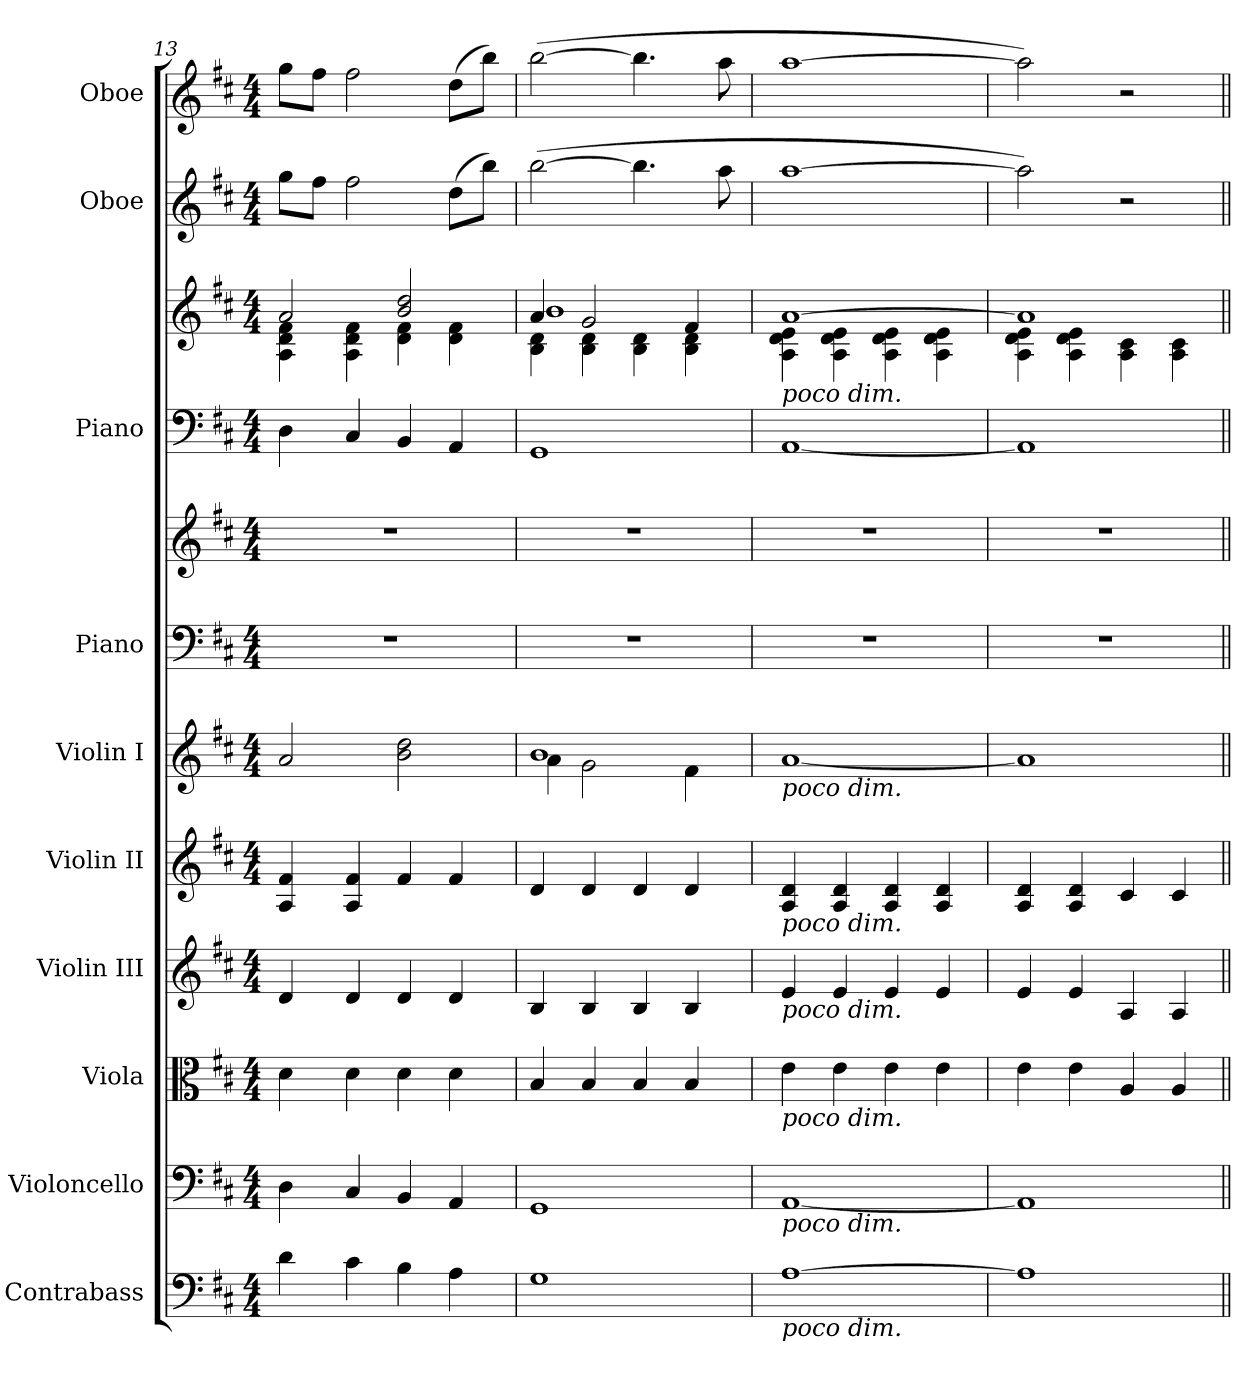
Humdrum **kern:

**kern	**kern	**kern	**kern	**kern	**kern	**kern	**kern	**kern	**kern	**kern	**kern
*part10	*part9	*part8	*part7	*part6	*part5	*part4	*part4	*part3	*part3	*part2	*part1
*staff12	*staff11	*staff10	*staff9	*staff8	*staff7	*staff6	*staff5	*staff4	*staff3	*staff2	*staff1
*I"Contrabass	*I"Violoncello	*I"Viola	*I"Violin III	*I"Violin II	*I"Violin I	*I"Piano	*	*I"Piano	*	*I"Oboe	*I"Oboe
*I'Cb.	*I'Vc.	*I'Vla.	*I'Vln. III	*I'Vln. II	*I'Vln. I	*I'Pno.	*	*I'Pno.	*	*I'Ob.	*I'Ob.
!!LO:LB:g=z
*clefF4	*clefF4	*clefC3	*clefG2	*clefG2	*clefG2	*clefF4	*clefG2	*clefF4	*clefG2	*clefG2	*clefG2
*ITrd7c12	*	*	*	*	*	*	*	*	*	*	*
*k[f#c#]	*k[f#c#]	*k[f#c#]	*k[f#c#]	*k[f#c#]	*k[f#c#]	*k[f#c#]	*k[f#c#]	*k[f#c#]	*k[f#c#]	*k[f#c#]	*k[f#c#]
*M4/4	*M4/4	*M4/4	*M4/4	*M4/4	*M4/4	*M4/4	*M4/4	*M4/4	*M4/4	*M4/4	*M4/4
=13	=13	=13	=13	=13	=13	=13	=13	=13	=13	=13	=13
*	*	*	*	*	*	*	*	*	*^	*	*
4D\	4D\	4d\	4d/	4A/ 4f#/	2a/	1r	1r	4D\	2a/	4A\ 4d\ 4f#\	8gg\L	8gg\L
.	.	.	.	.	.	.	.	.	.	.	8ff#\J	8ff#\J
4C#\	4C#/	4d\	4d/	4A/ 4f#/	.	.	.	4C#/	.	4A\ 4d\ 4f#\	2ff#\	2ff#\
4BB\	4BB/	4d\	4d/	4f#/	2b\ 2dd\	.	.	4BB/	2b/ 2dd/	4d\ 4f#\	.	.
4AA\	4AA/	4d\	4d/	4f#/	.	.	.	4AA/	.	4d\ 4f#\	(>8dd\L	(>8dd\L
.	.	.	.	.	.	.	.	.	.	.	8bb\J)	8bb\J)
=14	=14	=14	=14	=14	=14	=14	=14	=14	=14	=14	=14	=14
*	*	*	*	*	*^	*	*	*	*	*^	*	*
1GG	1GG	4B/	4B/	4d/	1b	4a\	1r	1r	1GG	4a/	4B\ 4d\	1b	(>[2bb\	(>[2bb\
.	.	4B/	4B/	4d/	.	2g\	.	.	.	2g/	4B\ 4d\	.	.	.
.	.	4B/	4B/	4d/	.	.	.	.	.	.	4B\ 4d\	.	4.bb\]	4.bb\]
.	.	4B/	4B/	4d/	.	4f#\	.	.	.	4f#/	4B\ 4d\	.	.	.
.	.	.	.	.	.	.	.	.	.	.	.	.	8aa\	8aa\
*	*	*	*	*	*v	*v	*	*	*	*	*v	*v	*	*
=15	=15	=15	=15	=15	=15	=15	=15	=15	=15	=15	=15	=15
!	!	!	!	!	!	!	!	!LO:TX:a:i:t=poco dim.	!	!	!	!
!	!	!	!	!	!LO:TX:b:i:t=poco dim.	!	!	!	!	!	!	!
!	!	!	!	!LO:TX:b:i:t=poco dim.	!	!	!	!	!	!	!	!
!	!	!	!LO:TX:b:i:t=poco dim.	!	!	!	!	!	!	!	!	!
!	!	!LO:TX:b:i:t=poco dim.	!	!	!	!	!	!	!	!	!	!
!	!LO:TX:b:i:t=poco dim.	!	!	!	!	!	!	!	!	!	!	!
!LO:TX:b:i:t=poco dim.	!	!	!	!	!	!	!	!	!	!	!	!
[1AA	[1AA	4e\	4e/	4A/ 4d/	[1a	1r	1r	[1AA	[1a	4A\ 4d\ 4e\	[1aa	[1aa
.	.	4e\	4e/	4A/ 4d/	.	.	.	.	.	4A\ 4d\ 4e\	.	.
.	.	4e\	4e/	4A/ 4d/	.	.	.	.	.	4A\ 4d\ 4e\	.	.
.	.	4e\	4e/	4A/ 4d/	.	.	.	.	.	4A\ 4d\ 4e\	.	.
=16	=16	=16	=16	=16	=16	=16	=16	=16	=16	=16	=16	=16
1AA]	1AA]	4e\	4e/	4A/ 4d/	1a]	1r	1r	1AA]	1a]	4A\ 4d\ 4e\	2aa\])	2aa\])
.	.	4e\	4e/	4A/ 4d/	.	.	.	.	.	4A\ 4d\ 4e\	.	.
.	.	4A/	4A/	4c#/	.	.	.	.	.	4A\ 4c#\	2r	2r
.	.	4A/	4A/	4c#/	.	.	.	.	.	4A\ 4c#\	.	.
*	*	*	*	*	*	*	*	*	*v	*v	*	*
=||	=||	=||	=||	=||	=||	=||	=||	=||	=||	=||	=||
*-	*-	*-	*-	*-	*-	*-	*-	*-	*-	*-	*-
